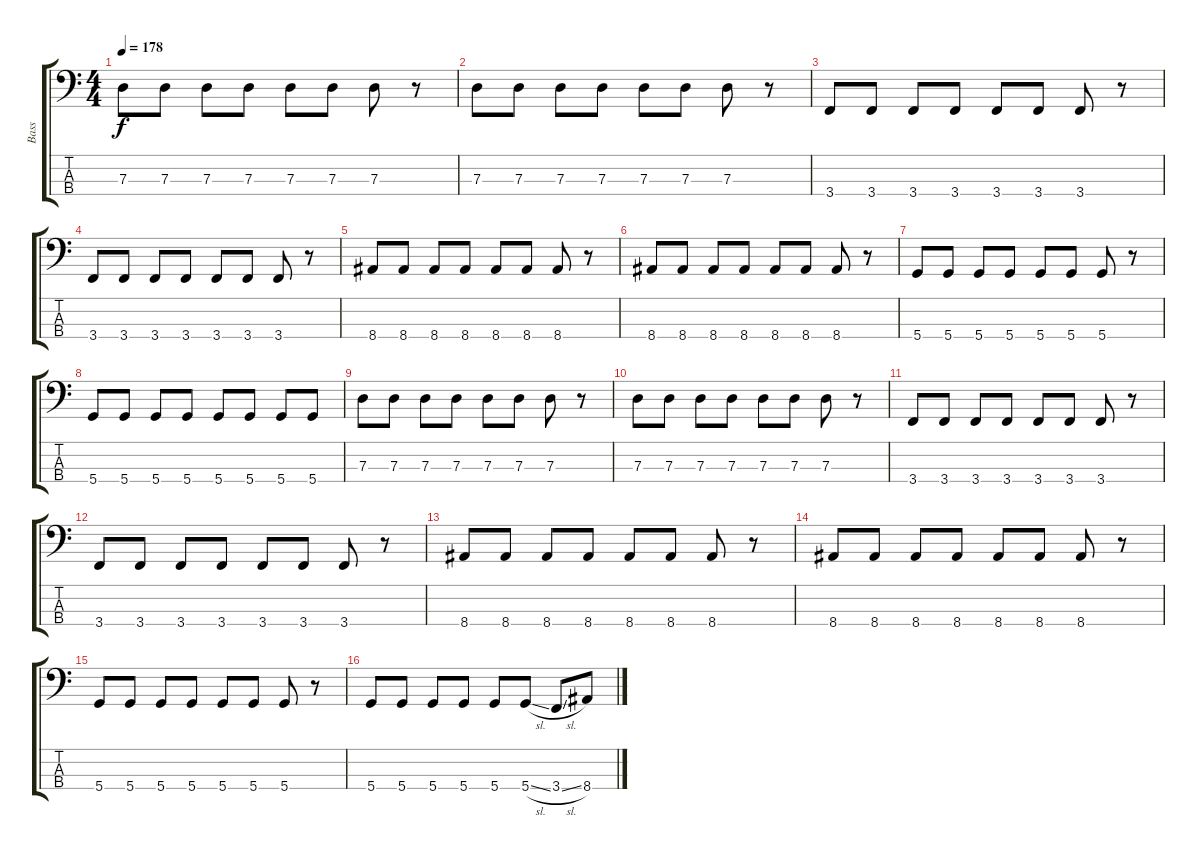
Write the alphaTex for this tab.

\track ("Bass" "Bass") {instrument electricbassfinger}
\staff {score tabs}
\tuning (F2 C2 G1 D1) {hide}
\ts (4 4)
\tempo 178
\clef f4
\ks c
7.3.8{dy f} 7.3.8 7.3.8 7.3.8 7.3.8 7.3.8 7.3.8 r.8 |
7.3.8 7.3.8 7.3.8 7.3.8 7.3.8 7.3.8 7.3.8 r.8 |
3.4.8 3.4.8 3.4.8 3.4.8 3.4.8 3.4.8 3.4.8 r.8 |
3.4.8 3.4.8 3.4.8 3.4.8 3.4.8 3.4.8 3.4.8 r.8 |
8.4.8 8.4.8 8.4.8 8.4.8 8.4.8 8.4.8 8.4.8 r.8 |
8.4.8 8.4.8 8.4.8 8.4.8 8.4.8 8.4.8 8.4.8 r.8 |
5.4.8 5.4.8 5.4.8 5.4.8 5.4.8 5.4.8 5.4.8 r.8 |
5.4.8 5.4.8 5.4.8 5.4.8 5.4.8 5.4.8 5.4.8 5.4.8 |
7.3.8 7.3.8 7.3.8 7.3.8 7.3.8 7.3.8 7.3.8 r.8 |
7.3.8 7.3.8 7.3.8 7.3.8 7.3.8 7.3.8 7.3.8 r.8 |
3.4.8 3.4.8 3.4.8 3.4.8 3.4.8 3.4.8 3.4.8 r.8 |
3.4.8 3.4.8 3.4.8 3.4.8 3.4.8 3.4.8 3.4.8 r.8 |
8.4.8 8.4.8 8.4.8 8.4.8 8.4.8 8.4.8 8.4.8 r.8 |
8.4.8 8.4.8 8.4.8 8.4.8 8.4.8 8.4.8 8.4.8 r.8 |
5.4.8 5.4.8 5.4.8 5.4.8 5.4.8 5.4.8 5.4.8 r.8 |
5.4.8 5.4.8 5.4.8 5.4.8 5.4.8 5.4{sl}.8 3.4{sl}.8 8.4.8
